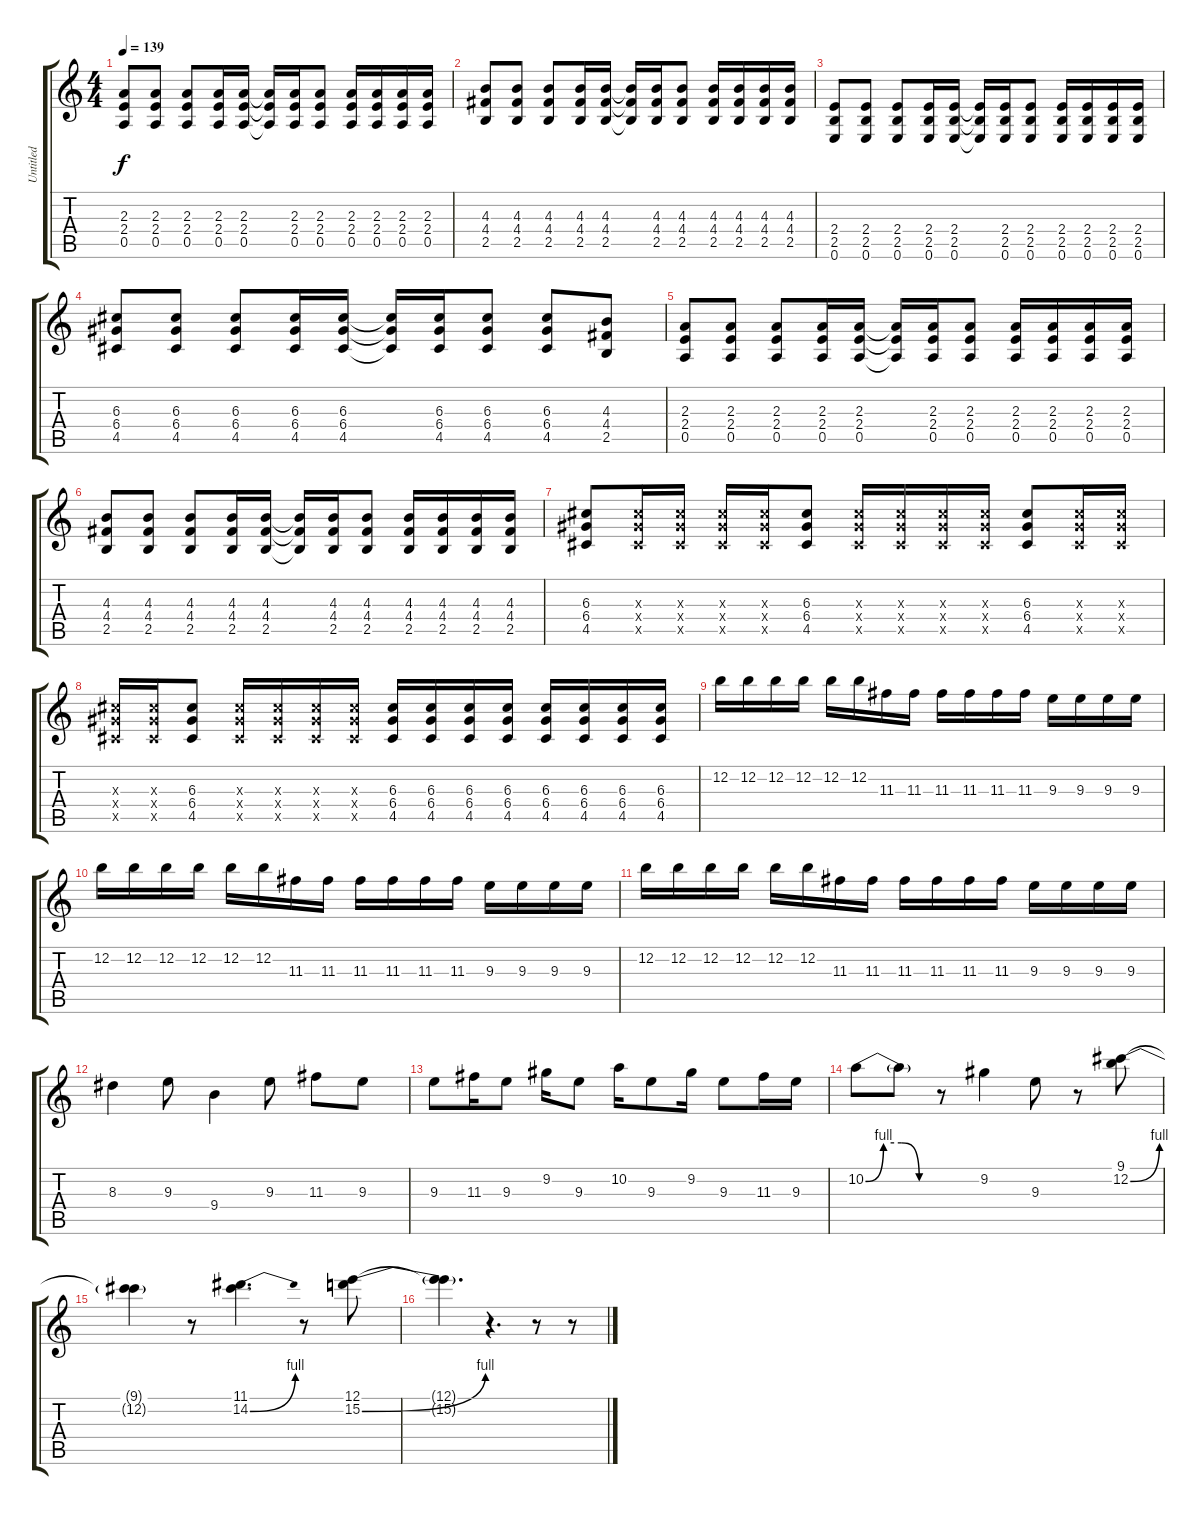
\track ("Untitled" "Untitled") {instrument distortionguitar}
\staff {score tabs}
\tuning (E4 B3 G3 D3 A2 E2) {hide}
\ts (4 4)
\tempo 139
\clef g2
\ks c
(2.3 2.4 0.5).8{dy f} (2.3 2.4 0.5).8 (2.3 2.4 0.5).8 (2.3 2.4 0.5).16 (2.3 2.4 0.5).16 (2.3{t} 2.4{t} 0.5{t}).16 (2.3 2.4 0.5).16 (2.3 2.4 0.5).8 (2.3 2.4 0.5).16 (2.3 2.4 0.5).16 (2.3 2.4 0.5).16 (2.3 2.4 0.5).16 |
(4.3 4.4 2.5).8 (4.3 4.4 2.5).8 (4.3 4.4 2.5).8 (4.3 4.4 2.5).16 (4.3 4.4 2.5).16 (4.3{t} 4.4{t} 2.5{t}).16 (4.3 4.4 2.5).16 (4.3 4.4 2.5).8 (4.3 4.4 2.5).16 (4.3 4.4 2.5).16 (4.3 4.4 2.5).16 (4.3 4.4 2.5).16 |
(2.4 2.5 0.6).8 (2.4 2.5 0.6).8 (2.4 2.5 0.6).8 (2.4 2.5 0.6).16 (2.4 2.5 0.6).16 (2.4{t} 2.5{t} 0.6{t}).16 (2.4 2.5 0.6).16 (2.4 2.5 0.6).8 (2.4 2.5 0.6).16 (2.4 2.5 0.6).16 (2.4 2.5 0.6).16 (2.4 2.5 0.6).16 |
(6.3 6.4 4.5).8 (6.3 6.4 4.5).8 (6.3 6.4 4.5).8 (6.3 6.4 4.5).16 (6.3 6.4 4.5).16 (6.3{t} 6.4{t} 4.5{t}).16 (6.3 6.4 4.5).16 (6.3 6.4 4.5).8 (6.3 6.4 4.5).8 (4.3 4.4 2.5).8 |
(2.3 2.4 0.5).8 (2.3 2.4 0.5).8 (2.3 2.4 0.5).8 (2.3 2.4 0.5).16 (2.3 2.4 0.5).16 (2.3{t} 2.4{t} 0.5{t}).16 (2.3 2.4 0.5).16 (2.3 2.4 0.5).8 (2.3 2.4 0.5).16 (2.3 2.4 0.5).16 (2.3 2.4 0.5).16 (2.3 2.4 0.5).16 |
(4.3 4.4 2.5).8 (4.3 4.4 2.5).8 (4.3 4.4 2.5).8 (4.3 4.4 2.5).16 (4.3 4.4 2.5).16 (4.3{t} 4.4{t} 2.5{t}).16 (4.3 4.4 2.5).16 (4.3 4.4 2.5).8 (4.3 4.4 2.5).16 (4.3 4.4 2.5).16 (4.3 4.4 2.5).16 (4.3 4.4 2.5).16 |
(6.3 6.4 4.5).8 (6.3{x} 6.4{x} 4.5{x}).16 (6.3{x} 6.4{x} 4.5{x}).16 (6.3{x} 6.4{x} 4.5{x}).16 (6.3{x} 6.4{x} 4.5{x}).16 (6.3 6.4 4.5).8 (6.3{x} 6.4{x} 4.5{x}).16 (6.3{x} 6.4{x} 4.5{x}).16 (6.3{x} 6.4{x} 4.5{x}).16 (6.3{x} 6.4{x} 4.5{x}).16 (6.3 6.4 4.5).8 (6.3{x} 6.4{x} 4.5{x}).16 (6.3{x} 6.4{x} 4.5{x}).16 |
(6.3{x} 6.4{x} 4.5{x}).16 (6.3{x} 6.4{x} 4.5{x}).16 (6.3 6.4 4.5).8 (6.3{x} 6.4{x} 4.5{x}).16 (6.3{x} 6.4{x} 4.5{x}).16 (6.3{x} 6.4{x} 4.5{x}).16 (6.3{x} 6.4{x} 4.5{x}).16 (6.3 6.4 4.5).16 (6.3 6.4 4.5).16 (6.3 6.4 4.5).16 (6.3 6.4 4.5).16 (6.3 6.4 4.5).16 (6.3 6.4 4.5).16 (6.3 6.4 4.5).16 (6.3 6.4 4.5).16 |
12.2.16 12.2.16 12.2.16 12.2.16 12.2.16 12.2.16 11.3.16 11.3.16 11.3.16 11.3.16 11.3.16 11.3.16 9.3.16 9.3.16 9.3.16 9.3.16 |
12.2.16 12.2.16 12.2.16 12.2.16 12.2.16 12.2.16 11.3.16 11.3.16 11.3.16 11.3.16 11.3.16 11.3.16 9.3.16 9.3.16 9.3.16 9.3.16 |
12.2.16 12.2.16 12.2.16 12.2.16 12.2.16 12.2.16 11.3.16 11.3.16 11.3.16 11.3.16 11.3.16 11.3.16 9.3.16 9.3.16 9.3.16 9.3.16 |
8.3.4 9.3.8 9.4.4 9.3.8 11.3.8 9.3.8 |
9.3.8 11.3.16 9.3.8 9.2.16 9.3.8 10.2.16 9.3.8 9.2.16 9.3.8 11.3.16 9.3.16 |
10.2{be (custom 0 0 15 4 30 4 45 0 60 0)}.8 10.2{t}.8 r.8 9.2.4 9.3.8 r.8 (9.1 12.2{be (bend 0 0 60 4)}).8 |
(9.1{t} 12.2{t}).4 r.8 (11.1 14.2{be (bend 0 0 60 4)}).4{d} r.8 (12.1 15.2{be (bend 0 0 60 4)}).8 |
(12.1{t} 15.2{t}).4{d} r.4{d} r.8 r.8
